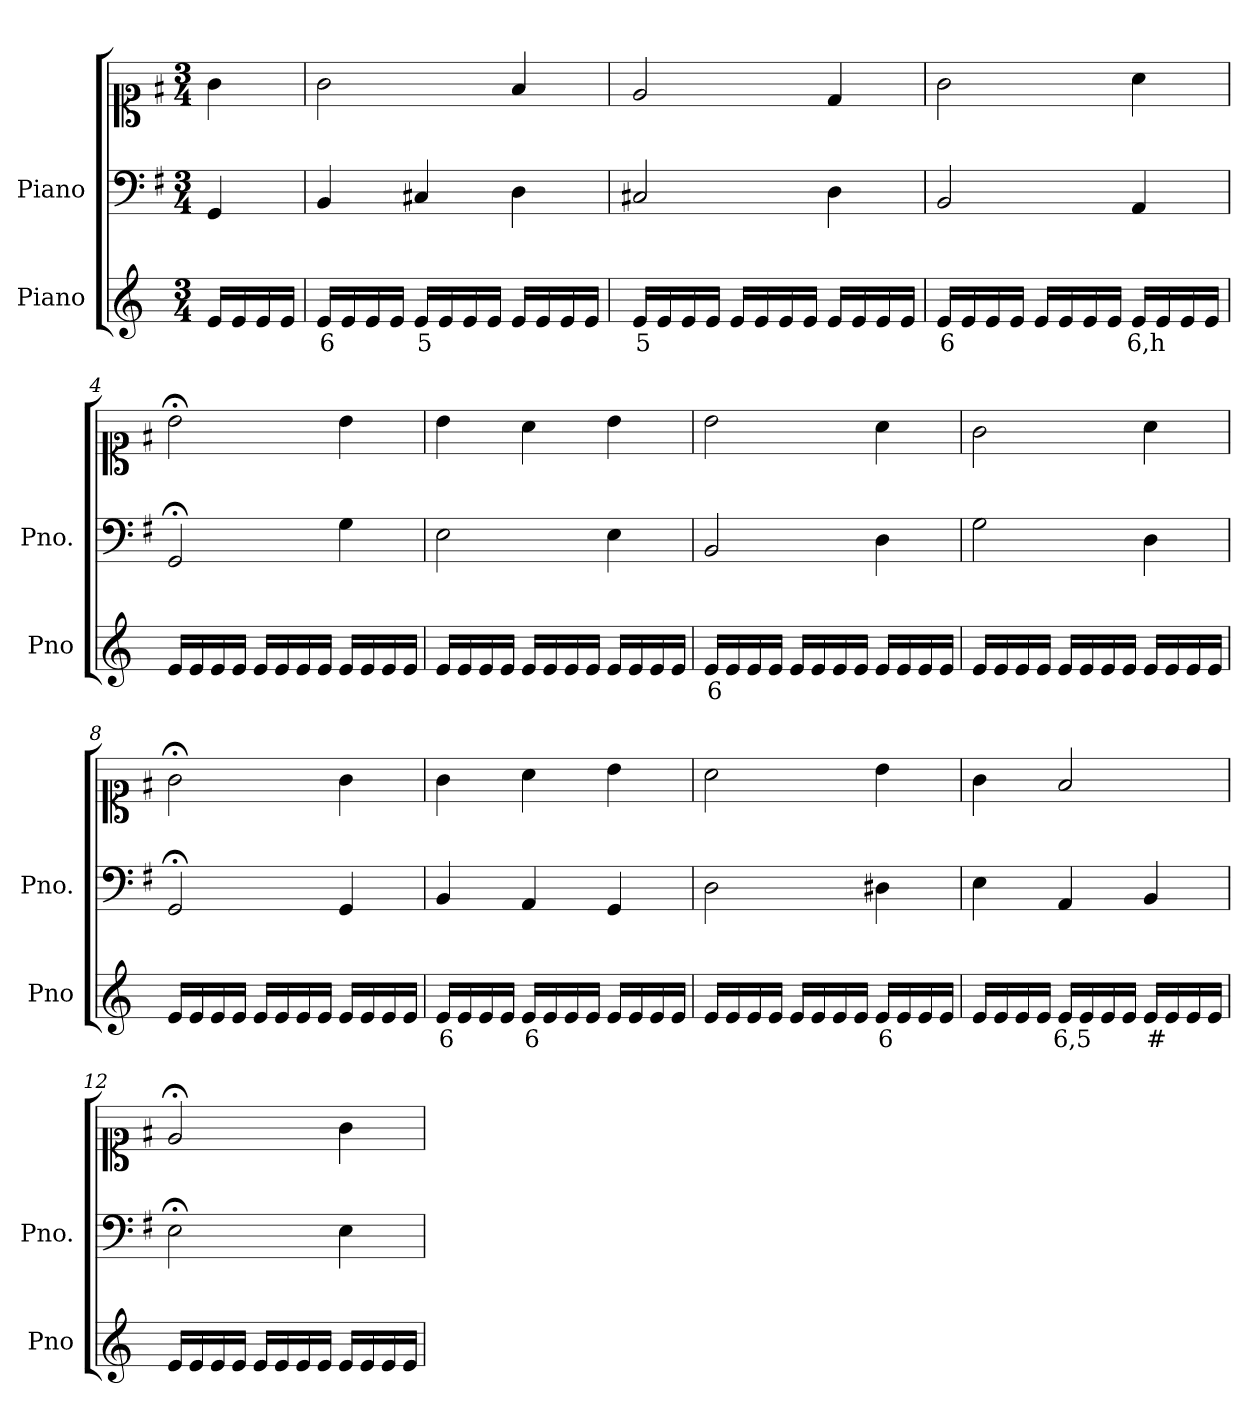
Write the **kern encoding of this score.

**kern	**text	**kern	**kern
*part2	*part2	*part1	*part1
*staff3	*staff3	*staff2	*staff1
*I"Piano	*	*I"Piano	*
*I'Pno	*	*I'Pno.	*
*clefG2	*	*clefF4	*clefC1
*k[]	*	*k[f#]	*k[f#]
*M3/4	*	*M3/4	*M3/4
=	=	=	=
16e/LL	.	4GG/	4g\
16e/	.	.	.
16e/	.	.	.
16e/JJ	.	.	.
=1	=1	=1	=1
!	!LO:LY:b	!	!
16e/LL	6	4BB/	2g\
16e/	.	.	.
16e/	.	.	.
16e/JJ	.	.	.
!	!LO:LY:b	!	!
16e/LL	5	4C#X/	.
16e/	.	.	.
16e/	.	.	.
16e/JJ	.	.	.
16e/LL	.	4D\	4f#/
16e/	.	.	.
16e/	.	.	.
16e/JJ	.	.	.
=2	=2	=2	=2
!	!LO:LY:b	!	!
16e/LL	5	2C#X/	2e/
16e/	.	.	.
16e/	.	.	.
16e/JJ	.	.	.
16e/LL	.	.	.
16e/	.	.	.
16e/	.	.	.
16e/JJ	.	.	.
16e/LL	.	4D\	4d/
16e/	.	.	.
16e/	.	.	.
16e/JJ	.	.	.
=3	=3	=3	=3
!	!LO:LY:b	!	!
16e/LL	6	2BB/	2g\
16e/	.	.	.
16e/	.	.	.
16e/JJ	.	.	.
16e/LL	.	.	.
16e/	.	.	.
16e/	.	.	.
16e/JJ	.	.	.
!	!LO:LY:b	!	!
16e/LL	6,h	4AA/	4a\
16e/	.	.	.
16e/	.	.	.
16e/JJ	.	.	.
=4	=4	=4	=4
16e/LL	.	2GG;</	2b;<\
16e/	.	.	.
16e/	.	.	.
16e/JJ	.	.	.
16e/LL	.	.	.
16e/	.	.	.
16e/	.	.	.
16e/JJ	.	.	.
16e/LL	.	4G\	4b\
16e/	.	.	.
16e/	.	.	.
16e/JJ	.	.	.
=5	=5	=5	=5
16e/LL	.	2E\	4b\
16e/	.	.	.
16e/	.	.	.
16e/JJ	.	.	.
16e/LL	.	.	4a\
16e/	.	.	.
16e/	.	.	.
16e/JJ	.	.	.
16e/LL	.	4E\	4b\
16e/	.	.	.
16e/	.	.	.
16e/JJ	.	.	.
=6	=6	=6	=6
!	!LO:LY:b	!	!
16e/LL	6	2BB/	2b\
16e/	.	.	.
16e/	.	.	.
16e/JJ	.	.	.
16e/LL	.	.	.
16e/	.	.	.
16e/	.	.	.
16e/JJ	.	.	.
16e/LL	.	4D\	4a\
16e/	.	.	.
16e/	.	.	.
16e/JJ	.	.	.
=7	=7	=7	=7
16e/LL	.	2G\	2g\
16e/	.	.	.
16e/	.	.	.
16e/JJ	.	.	.
16e/LL	.	.	.
16e/	.	.	.
16e/	.	.	.
16e/JJ	.	.	.
16e/LL	.	4D\	4a\
16e/	.	.	.
16e/	.	.	.
16e/JJ	.	.	.
=8	=8	=8	=8
16e/LL	.	2GG;</	2g;<\
16e/	.	.	.
16e/	.	.	.
16e/JJ	.	.	.
16e/LL	.	.	.
16e/	.	.	.
16e/	.	.	.
16e/JJ	.	.	.
16e/LL	.	4GG/	4g\
16e/	.	.	.
16e/	.	.	.
16e/JJ	.	.	.
=9	=9	=9	=9
!	!LO:LY:b	!	!
16e/LL	6	4BB/	4g\
16e/	.	.	.
16e/	.	.	.
16e/JJ	.	.	.
!	!LO:LY:b	!	!
16e/LL	6	4AA/	4a\
16e/	.	.	.
16e/	.	.	.
16e/JJ	.	.	.
16e/LL	.	4GG/	4b\
16e/	.	.	.
16e/	.	.	.
16e/JJ	.	.	.
=10	=10	=10	=10
16e/LL	.	2D\	2a\
16e/	.	.	.
16e/	.	.	.
16e/JJ	.	.	.
16e/LL	.	.	.
16e/	.	.	.
16e/	.	.	.
16e/JJ	.	.	.
!	!LO:LY:b	!	!
16e/LL	6	4D#X\	4b\
16e/	.	.	.
16e/	.	.	.
16e/JJ	.	.	.
=11	=11	=11	=11
16e/LL	.	4E\	4g\
16e/	.	.	.
16e/	.	.	.
16e/JJ	.	.	.
!	!LO:LY:b	!	!
16e/LL	6,5	4AA/	2f#/
16e/	.	.	.
16e/	.	.	.
16e/JJ	.	.	.
!	!LO:LY:b	!	!
16e/LL	#	4BB/	.
16e/	.	.	.
16e/	.	.	.
16e/JJ	.	.	.
=12	=12	=12	=12
16e/LL	.	2E;<\	2e;</
16e/	.	.	.
16e/	.	.	.
16e/JJ	.	.	.
16e/LL	.	.	.
16e/	.	.	.
16e/	.	.	.
16e/JJ	.	.	.
16e/LL	.	4E\	4g\
16e/	.	.	.
16e/	.	.	.
16e/JJ	.	.	.
=	=	=	=
*-	*-	*-	*-
